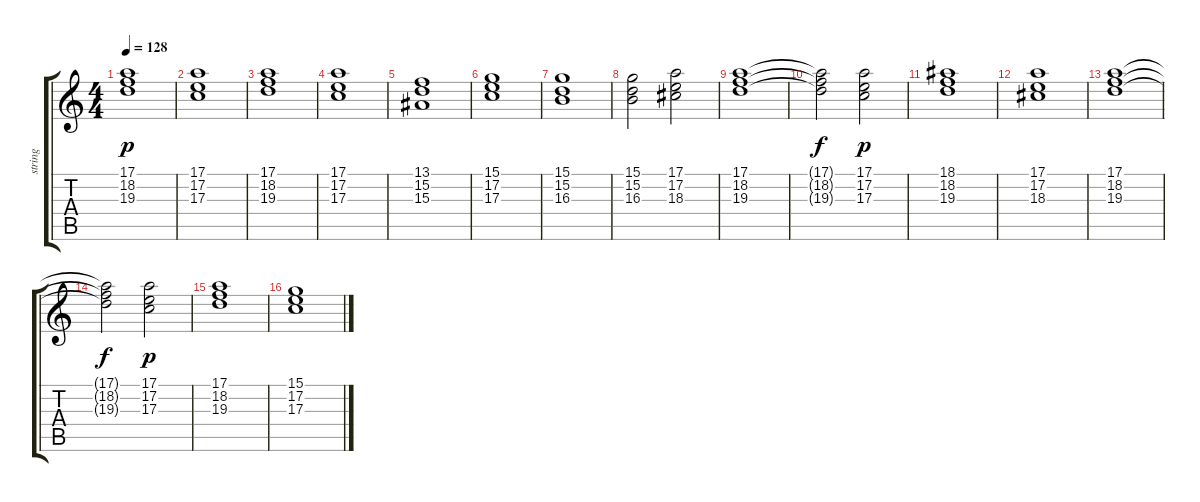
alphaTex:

\track ("string" "string") {instrument synthstrings1}
\staff {score tabs}
\tuning (E4 B3 G3 D3 A2 E2) {hide}
\ts (4 4)
\tempo 128
\clef g2
\ks c
(17.1 18.2 19.3).1{dy p} |
(17.1 17.2 17.3).1 |
(17.1 18.2 19.3).1 |
(17.1 17.2 17.3).1 |
(13.1 15.2 15.3).1 |
(15.1 17.2 17.3).1 |
(15.1 15.2 16.3).1 |
(15.1 15.2 16.3).2 (17.1 17.2 18.3).2 |
(17.1 18.2 19.3).1 |
(17.1{t} 18.2{t} 19.3{t}).2{dy f} (17.1 17.2 17.3).2{dy p} |
(18.1 18.2 19.3).1 |
(17.1 17.2 18.3).1 |
(17.1 18.2 19.3).1 |
(17.1{t} 18.2{t} 19.3{t}).2{dy f} (17.1 17.2 17.3).2{dy p} |
(17.1 18.2 19.3).1 |
(15.1 17.2 17.3).1
